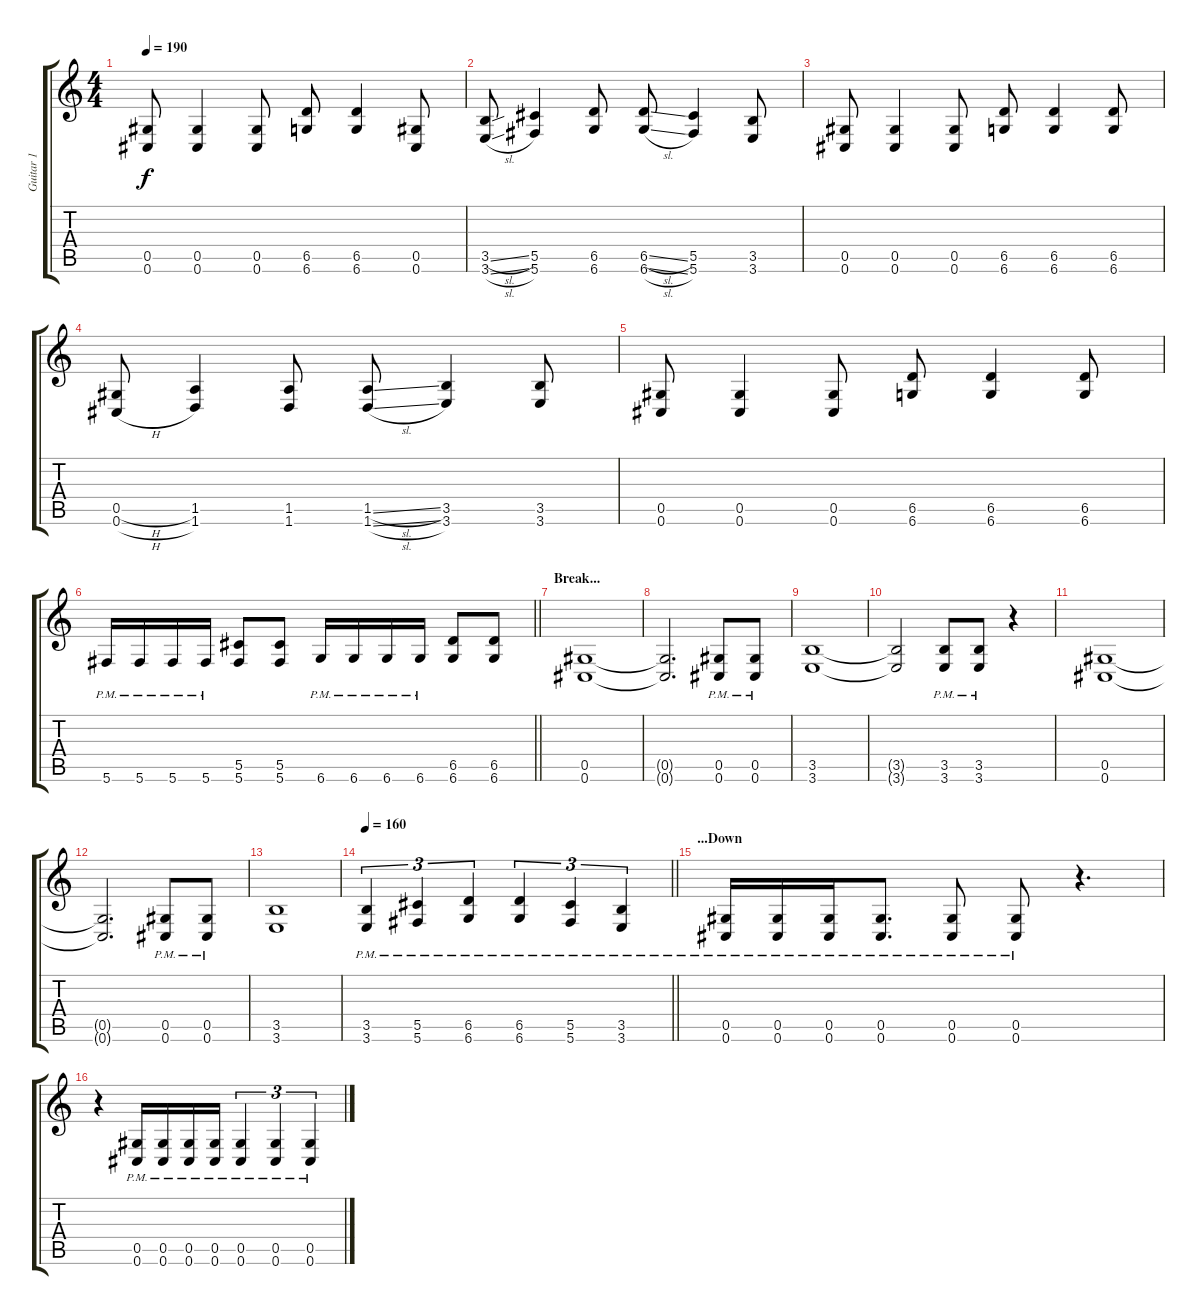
\track ("Guitar 1" "Guitar 1") {instrument distortionguitar}
\staff {score tabs}
\tuning (Eb4 Bb3 Gb3 Db3 Ab2 Db2) {hide}
\ts (4 4)
\tempo 190
\clef g2
\ks c
(0.5 0.6).8{dy f} (0.5 0.6).4 (0.5 0.6).8 (6.5 6.6).8 (6.5 6.6).4 (0.5 0.6).8 |
(3.5{sl} 3.6{sl}).8 (5.5 5.6).4 (6.5 6.6).8 (6.5{sl} 6.6{sl}).8 (5.5 5.6).4 (3.5 3.6).8 |
(0.5 0.6).8 (0.5 0.6).4 (0.5 0.6).8 (6.5 6.6).8 (6.5 6.6).4 (6.5 6.6).8 |
(0.5{h} 0.6{h}).8 (1.5 1.6).4 (1.5 1.6).8 (1.5{sl} 1.6{sl}).8 (3.5 3.6).4 (3.5 3.6).8 |
(0.5 0.6).8 (0.5 0.6).4 (0.5 0.6).8 (6.5 6.6).8 (6.5 6.6).4 (6.5 6.6).8 |
\barLineRight lightlight
5.6{pm}.16 5.6{pm}.16 5.6{pm}.16 5.6{pm}.16 (5.5 5.6).8 (5.5 5.6).8 6.6{pm}.16 6.6{pm}.16 6.6{pm}.16 6.6{pm}.16 (6.5 6.6).8 (6.5 6.6).8 |
\section ("" "Break...")
(0.5 0.6).1 |
(0.5{t} 0.6{t}).2{d} (0.5{pm} 0.6{pm}).8 (0.5{pm} 0.6{pm}).8 |
(3.5 3.6).1 |
(3.5{t} 3.6{t}).2 (3.5{pm} 3.6{pm}).8 (3.5{pm} 3.6{pm}).8 r.4 |
(0.5 0.6).1 |
(0.5{t} 0.6{t}).2{d} (0.5{pm} 0.6{pm}).8 (0.5{pm} 0.6{pm}).8 |
(3.5 3.6).1 |
\tempo 160
\barLineRight lightlight
(3.5{pm} 3.6{pm}).4{tu (3 2)} (5.5{pm} 5.6{pm}).4{tu (3 2)} (6.5{pm} 6.6{pm}).4{tu (3 2)} (6.5{pm} 6.6{pm}).4{tu (3 2)} (5.5{pm} 5.6{pm}).4{tu (3 2)} (3.5{pm} 3.6{pm}).4{tu (3 2)} |
\section ("" "...Down")
(0.5{pm} 0.6{pm}).16 (0.5{pm} 0.6{pm}).16 (0.5{pm} 0.6{pm}).16 (0.5{pm} 0.6{pm}).8{d} (0.5{pm} 0.6{pm}).8 (0.5{pm} 0.6{pm}).8 r.4{d} |
r.4 (0.5{pm} 0.6{pm}).16 (0.5{pm} 0.6{pm}).16 (0.5{pm} 0.6{pm}).16 (0.5{pm} 0.6{pm}).16 (0.5{pm} 0.6{pm}).4{tu (3 2)} (0.5{pm} 0.6{pm}).4{tu (3 2)} (0.5{pm} 0.6{pm}).4{tu (3 2)}
